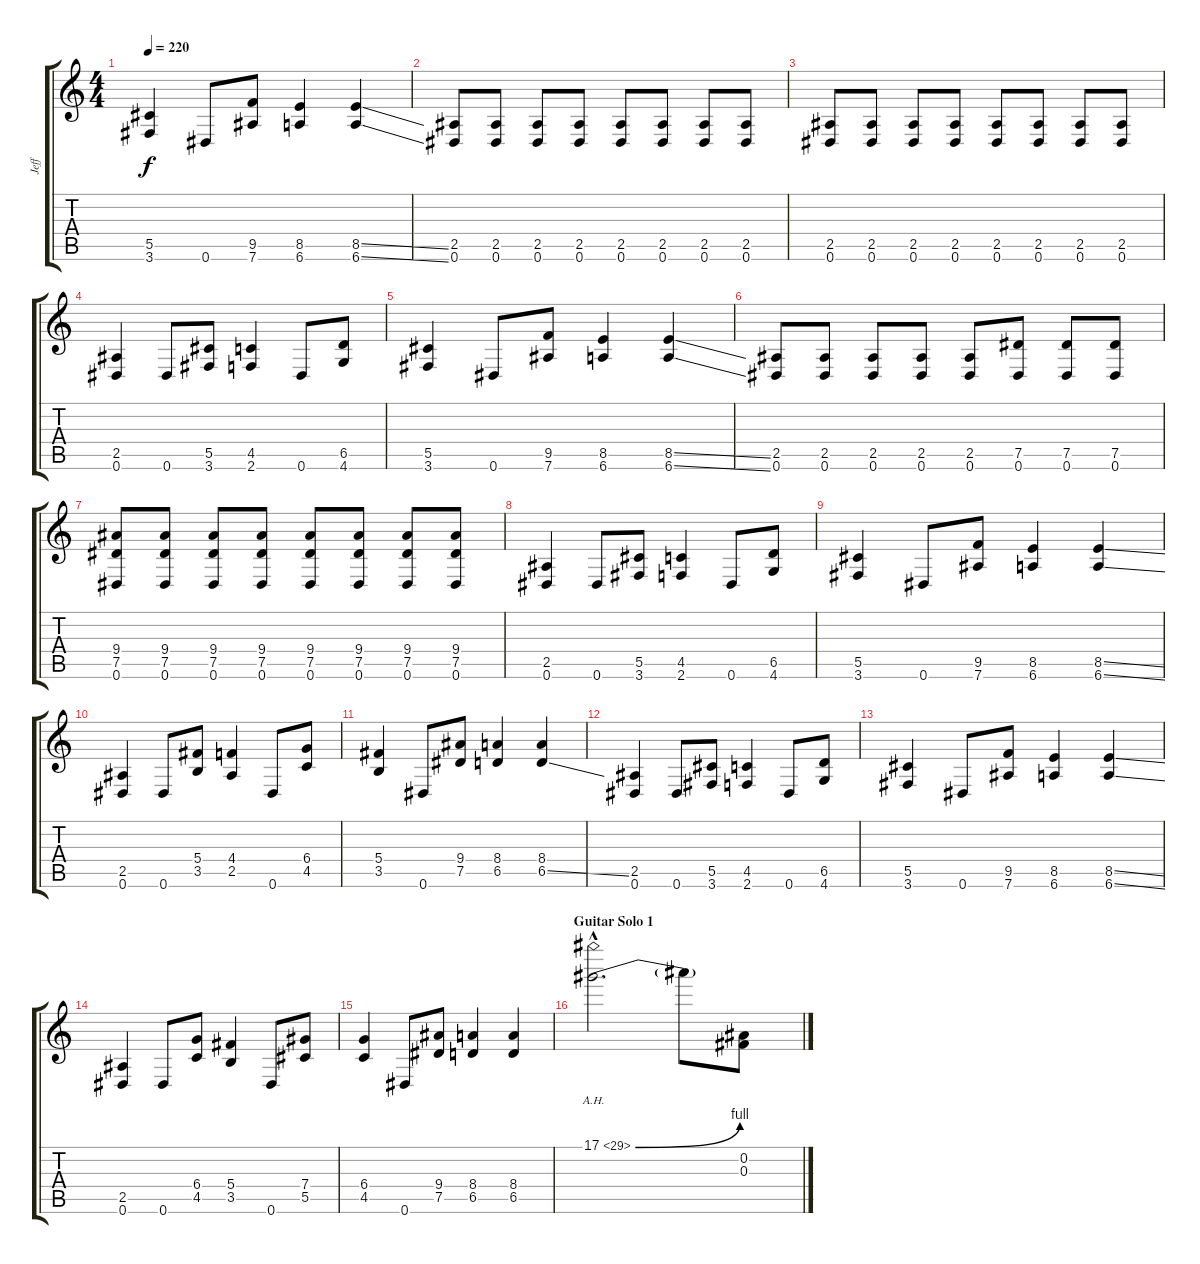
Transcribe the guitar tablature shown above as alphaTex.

\track ("Jeff" "Jeff") {instrument distortionguitar}
\staff {score tabs}
\tuning (Eb4 Bb3 Gb3 Db3 Ab2 Eb2) {hide}
\ts (4 4)
\tempo 220
\clef g2
\ks c
(5.5 3.6).4{dy f} 0.6.8 (9.5 7.6).8 (8.5 6.6).4 (8.5{ss} 6.6{ss}).4 |
(2.5 0.6).8 (2.5 0.6).8 (2.5 0.6).8 (2.5 0.6).8 (2.5 0.6).8 (2.5 0.6).8 (2.5 0.6).8 (2.5 0.6).8 |
(2.5 0.6).8 (2.5 0.6).8 (2.5 0.6).8 (2.5 0.6).8 (2.5 0.6).8 (2.5 0.6).8 (2.5 0.6).8 (2.5 0.6).8 |
(2.5 0.6).4 0.6.8 (5.5 3.6).8 (4.5 2.6).4 0.6.8 (6.5 4.6).8 |
(5.5 3.6).4 0.6.8 (9.5 7.6).8 (8.5 6.6).4 (8.5{ss} 6.6{ss}).4 |
(2.5 0.6).8 (2.5 0.6).8 (2.5 0.6).8 (2.5 0.6).8 (2.5 0.6).8 (7.5 0.6).8 (7.5 0.6).8 (7.5 0.6).8 |
(9.4 7.5 0.6).8 (9.4 7.5 0.6).8 (9.4 7.5 0.6).8 (9.4 7.5 0.6).8 (9.4 7.5 0.6).8 (9.4 7.5 0.6).8 (9.4 7.5 0.6).8 (9.4 7.5 0.6).8 |
(2.5 0.6).4 0.6.8 (5.5 3.6).8 (4.5 2.6).4 0.6.8 (6.5 4.6).8 |
(5.5 3.6).4 0.6.8 (9.5 7.6).8 (8.5 6.6).4 (8.5{ss} 6.6{ss}).4 |
(2.5 0.6).4 0.6.8 (5.4 3.5).8 (4.4 2.5).4 0.6.8 (6.4 4.5).8 |
(5.4 3.5).4 0.6.8 (9.4 7.5).8 (8.4 6.5).4 (8.4 6.5{ss}).4 |
(2.5 0.6).4 0.6.8 (5.5 3.6).8 (4.5 2.6).4 0.6.8 (6.5 4.6).8 |
(5.5 3.6).4 0.6.8 (9.5 7.6).8 (8.5 6.6).4 (8.5{ss} 6.6{ss}).4 |
(2.5 0.6).4 0.6.8 (6.4 4.5).8 (5.4 3.5).4 0.6.8 (7.4 5.5).8 |
(6.4 4.5).4 0.6.8 (9.4 7.5).8 (8.4 6.5).4 (8.4 6.5).4 |
\section ("" "Guitar Solo 1")
17.1{be (bend 0 0 60 4) ah 12 hac}.2{d} 17.1{t}.8 (0.2 0.3).8
